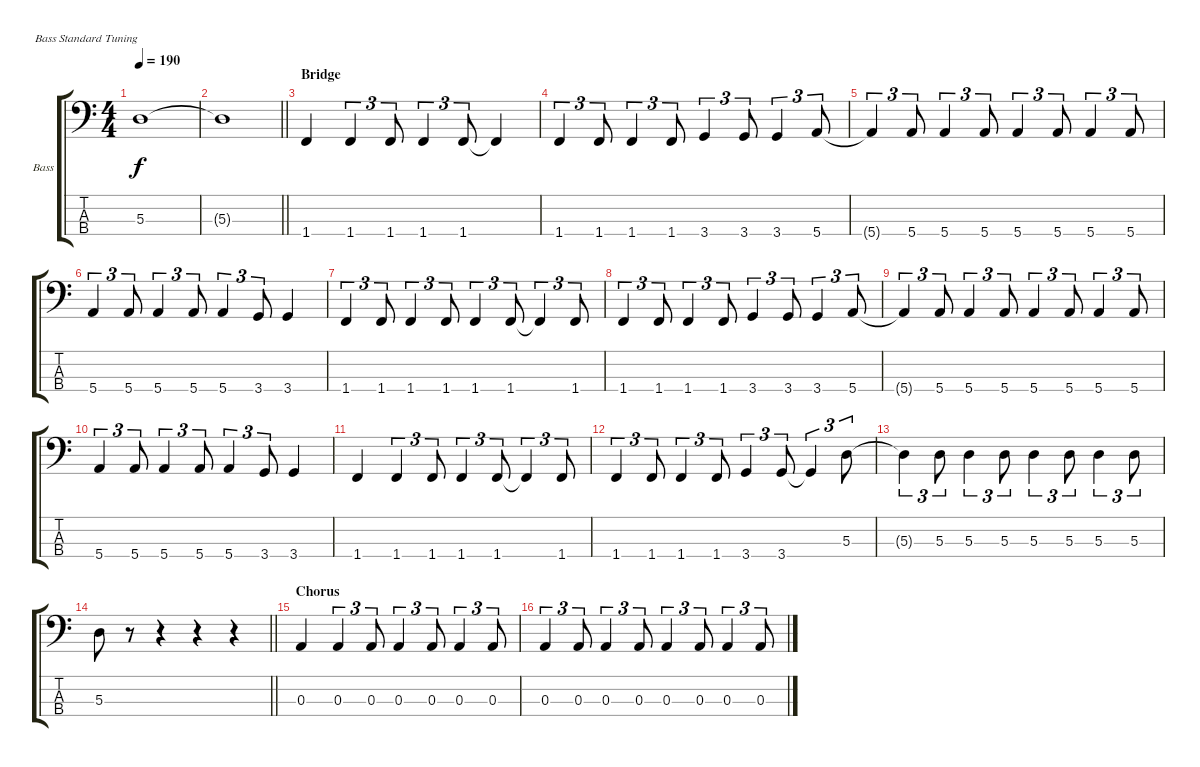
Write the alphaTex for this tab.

\bracketExtendMode groupsimilarinstruments
\firstSystemTrackNameOrientation horizontal
\otherSystemsTrackNameOrientation horizontal
\track ("Bass" "Bass") {instrument electricbassfinger}
\staff {score tabs}
\tuning (G2 D2 A1 E1)
\ts (4 4)
\tempo 190
\clef f4
\ks c
5.3.1{dy f} |
\barLineRight lightlight
5.3{t}.1 |
\section ("" "Bridge")
1.4.4 1.4.4{tu (3 2)} 1.4.8{tu (3 2)} 1.4.4{tu (3 2)} 1.4.8{tu (3 2)} 1.4{t}.4 |
1.4.4{tu (3 2)} 1.4.8{tu (3 2)} 1.4.4{tu (3 2)} 1.4.8{tu (3 2)} 3.4.4{tu (3 2)} 3.4.8{tu (3 2)} 3.4.4{tu (3 2)} 5.4.8{tu (3 2)} |
5.4{t}.4{tu (3 2)} 5.4.8{tu (3 2)} 5.4.4{tu (3 2)} 5.4.8{tu (3 2)} 5.4.4{tu (3 2)} 5.4.8{tu (3 2)} 5.4.4{tu (3 2)} 5.4.8{tu (3 2)} |
5.4.4{tu (3 2)} 5.4.8{tu (3 2)} 5.4.4{tu (3 2)} 5.4.8{tu (3 2)} 5.4.4{tu (3 2)} 3.4.8{tu (3 2)} 3.4.4 |
1.4.4{tu (3 2)} 1.4.8{tu (3 2)} 1.4.4{tu (3 2)} 1.4.8{tu (3 2)} 1.4.4{tu (3 2)} 1.4.8{tu (3 2)} 1.4{t}.4{tu (3 2)} 1.4.8{tu (3 2)} |
1.4.4{tu (3 2)} 1.4.8{tu (3 2)} 1.4.4{tu (3 2)} 1.4.8{tu (3 2)} 3.4.4{tu (3 2)} 3.4.8{tu (3 2)} 3.4.4{tu (3 2)} 5.4.8{tu (3 2)} |
5.4{t}.4{tu (3 2)} 5.4.8{tu (3 2)} 5.4.4{tu (3 2)} 5.4.8{tu (3 2)} 5.4.4{tu (3 2)} 5.4.8{tu (3 2)} 5.4.4{tu (3 2)} 5.4.8{tu (3 2)} |
5.4.4{tu (3 2)} 5.4.8{tu (3 2)} 5.4.4{tu (3 2)} 5.4.8{tu (3 2)} 5.4.4{tu (3 2)} 3.4.8{tu (3 2)} 3.4.4 |
1.4.4 1.4.4{tu (3 2)} 1.4.8{tu (3 2)} 1.4.4{tu (3 2)} 1.4.8{tu (3 2)} 1.4{t}.4{tu (3 2)} 1.4.8{tu (3 2)} |
1.4.4{tu (3 2)} 1.4.8{tu (3 2)} 1.4.4{tu (3 2)} 1.4.8{tu (3 2)} 3.4.4{tu (3 2)} 3.4.8{tu (3 2)} 3.4{t}.4{tu (3 2)} 5.3.8{tu (3 2)} |
5.3{t}.4{tu (3 2)} 5.3.8{tu (3 2)} 5.3.4{tu (3 2)} 5.3.8{tu (3 2)} 5.3.4{tu (3 2)} 5.3.8{tu (3 2)} 5.3.4{tu (3 2)} 5.3.8{tu (3 2)} |
\barLineRight lightlight
5.3.8 r.8 r.4 r.4 r.4 |
\section ("" "Chorus")
0.3.4 0.3.4{tu (3 2)} 0.3.8{tu (3 2)} 0.3.4{tu (3 2)} 0.3.8{tu (3 2)} 0.3.4{tu (3 2)} 0.3.8{tu (3 2)} |
0.3.4{tu (3 2)} 0.3.8{tu (3 2)} 0.3.4{tu (3 2)} 0.3.8{tu (3 2)} 0.3.4{tu (3 2)} 0.3.8{tu (3 2)} 0.3.4{tu (3 2)} 0.3.8{tu (3 2)}
